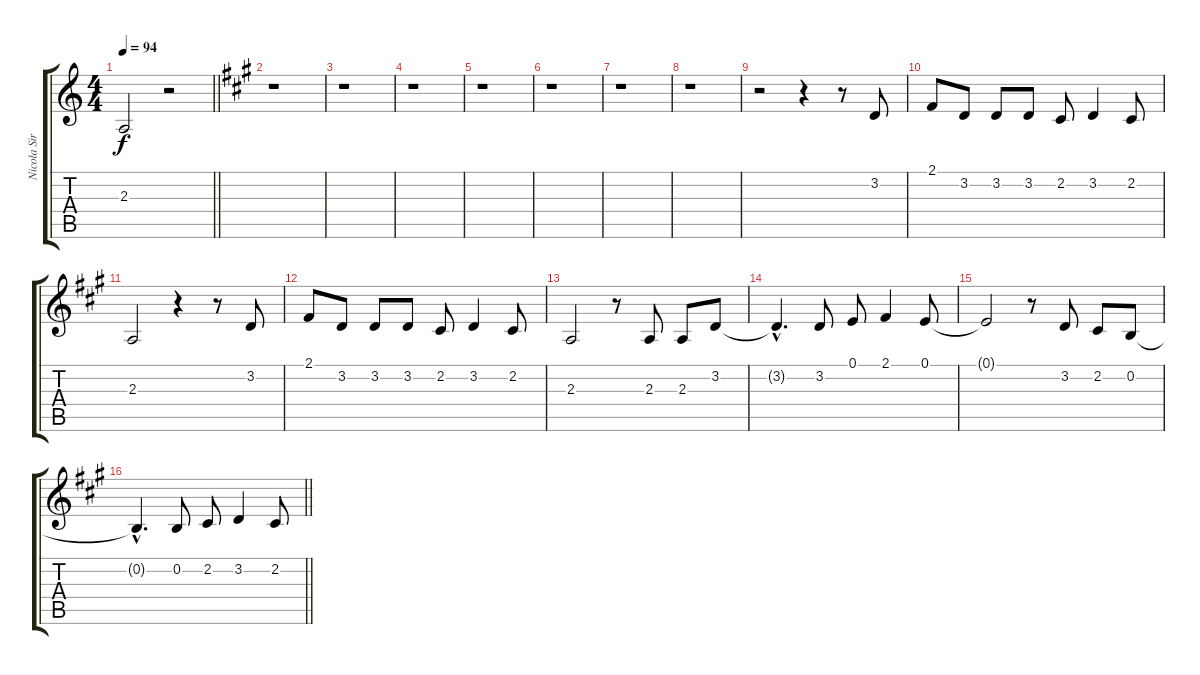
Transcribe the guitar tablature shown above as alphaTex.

\track ("Nicola Sirkis" "Nicola Sir") {instrument panflute}
\staff {score tabs}
\tuning (E4 B3 G3 D3 A2 E2) {hide}
\ts (4 4)
\tempo 94
\clef g2
\barLineRight lightlight
\ks c
2.3{t}.2{dy f} r.2 |
\ks a
r.1 |
r.1 |
r.1 |
r.1 |
r.1 |
r.1 |
r.1 |
r.2 r.4 r.8 3.2.8 |
2.1.8 3.2.8 3.2.8 3.2.8 2.2.8 3.2.4 2.2.8 |
2.3.2 r.4 r.8 3.2.8 |
2.1.8 3.2.8 3.2.8 3.2.8 2.2.8 3.2.4 2.2.8 |
2.3.2 r.8 2.3.8 2.3.8 3.2.8 |
3.2{hac t}.4{d} 3.2.8 0.1.8 2.1.4 0.1.8 |
0.1{t}.2 r.8 3.2.8 2.2.8 0.2.8 |
\barLineRight lightlight
0.2{hac t}.4{d} 0.2.8 2.2.8 3.2.4 2.2.8
